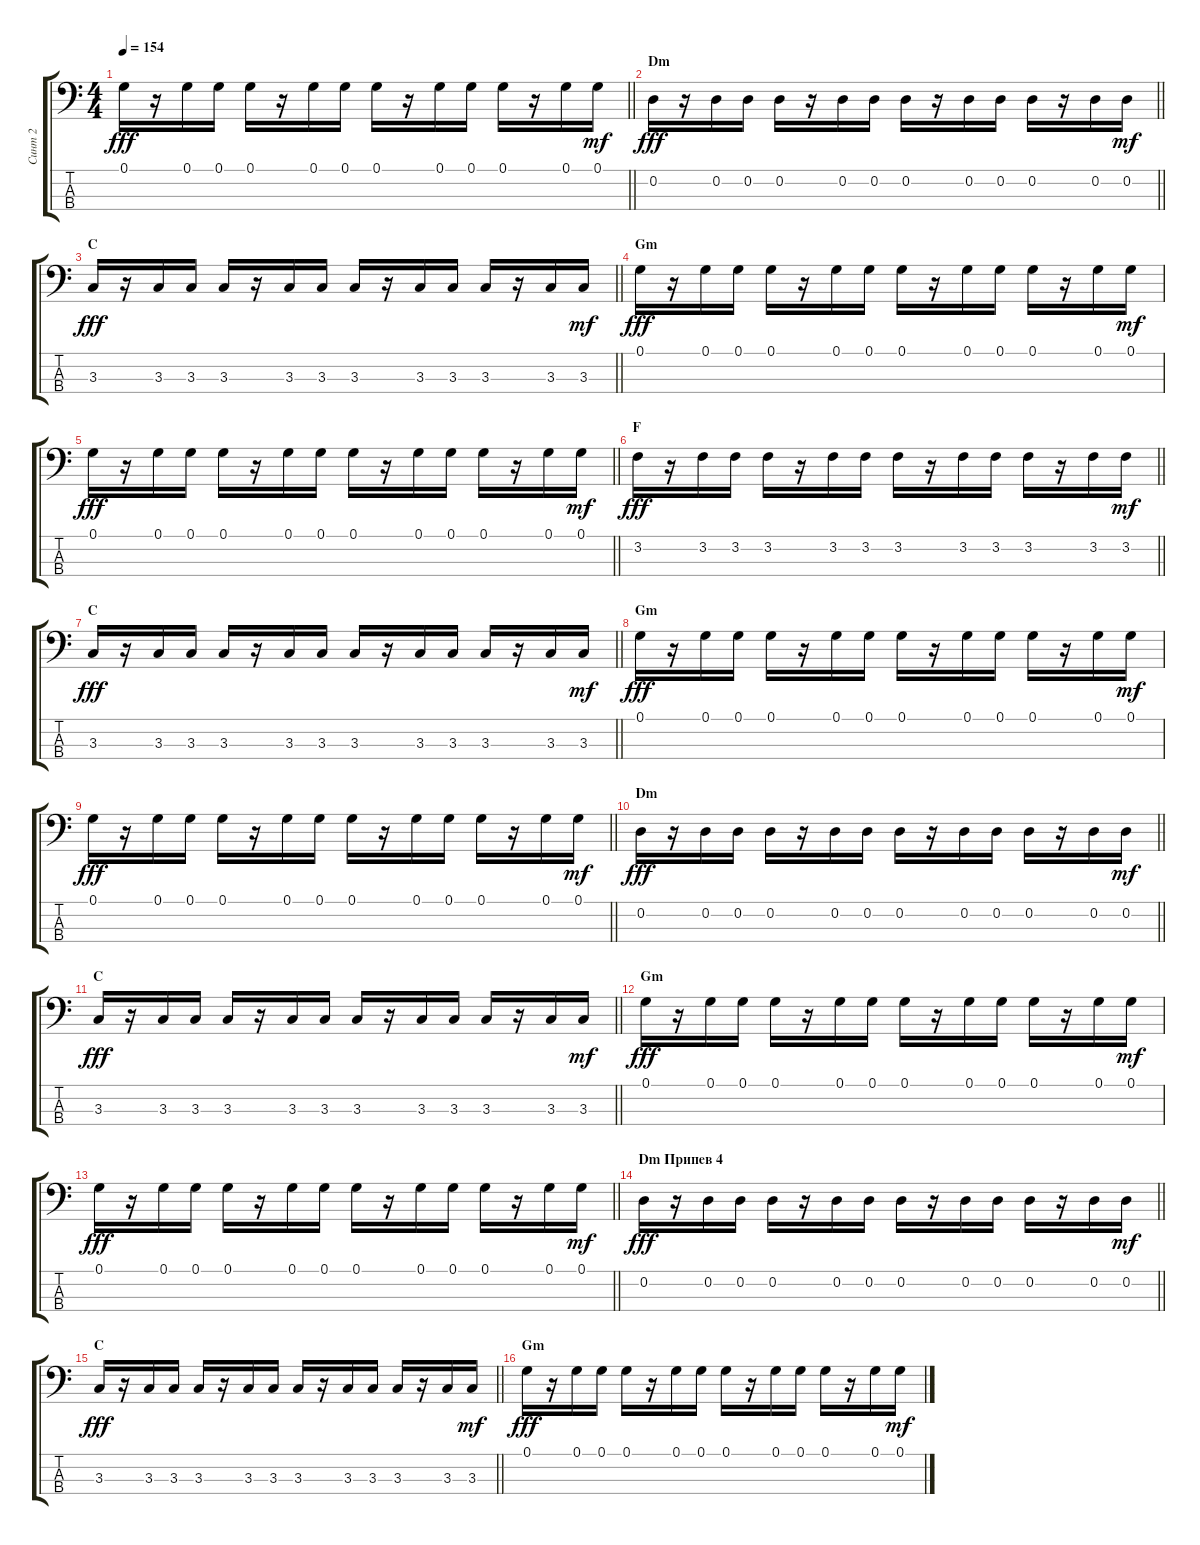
\track ("Синт 2" "Синт 2") {instrument synthbass2}
\staff {score tabs}
\tuning (G2 D2 A1 E1) {hide}
\ts (4 4)
\tempo 154
\clef f4
\barLineRight lightlight
\ks c
0.1.16{dy fff} r.16 0.1.16 0.1.16 0.1.16 r.16 0.1.16 0.1.16 0.1.16 r.16 0.1.16 0.1.16 0.1.16 r.16 0.1.16 0.1.16{dy mf} |
\section ("" "Dm")
\barLineRight lightlight
0.2.16{dy fff} r.16 0.2.16 0.2.16 0.2.16 r.16 0.2.16 0.2.16 0.2.16 r.16 0.2.16 0.2.16 0.2.16 r.16 0.2.16 0.2.16{dy mf} |
\section ("" "C")
\barLineRight lightlight
3.3.16{dy fff} r.16 3.3.16 3.3.16 3.3.16 r.16 3.3.16 3.3.16 3.3.16 r.16 3.3.16 3.3.16 3.3.16 r.16 3.3.16 3.3.16{dy mf} |
\section ("" "Gm")
0.1.16{dy fff} r.16 0.1.16 0.1.16 0.1.16 r.16 0.1.16 0.1.16 0.1.16 r.16 0.1.16 0.1.16 0.1.16 r.16 0.1.16 0.1.16{dy mf} |
\barLineRight lightlight
0.1.16{dy fff} r.16 0.1.16 0.1.16 0.1.16 r.16 0.1.16 0.1.16 0.1.16 r.16 0.1.16 0.1.16 0.1.16 r.16 0.1.16 0.1.16{dy mf} |
\section ("" "F")
\barLineRight lightlight
3.2.16{dy fff} r.16 3.2.16 3.2.16 3.2.16 r.16 3.2.16 3.2.16 3.2.16 r.16 3.2.16 3.2.16 3.2.16 r.16 3.2.16 3.2.16{dy mf} |
\section ("" "C")
\barLineRight lightlight
3.3.16{dy fff} r.16 3.3.16 3.3.16 3.3.16 r.16 3.3.16 3.3.16 3.3.16 r.16 3.3.16 3.3.16 3.3.16 r.16 3.3.16 3.3.16{dy mf} |
\section ("" "Gm")
0.1.16{dy fff} r.16 0.1.16 0.1.16 0.1.16 r.16 0.1.16 0.1.16 0.1.16 r.16 0.1.16 0.1.16 0.1.16 r.16 0.1.16 0.1.16{dy mf} |
\barLineRight lightlight
0.1.16{dy fff} r.16 0.1.16 0.1.16 0.1.16 r.16 0.1.16 0.1.16 0.1.16 r.16 0.1.16 0.1.16 0.1.16 r.16 0.1.16 0.1.16{dy mf} |
\section ("" "Dm")
\barLineRight lightlight
0.2.16{dy fff} r.16 0.2.16 0.2.16 0.2.16 r.16 0.2.16 0.2.16 0.2.16 r.16 0.2.16 0.2.16 0.2.16 r.16 0.2.16 0.2.16{dy mf} |
\section ("" "C")
\barLineRight lightlight
3.3.16{dy fff} r.16 3.3.16 3.3.16 3.3.16 r.16 3.3.16 3.3.16 3.3.16 r.16 3.3.16 3.3.16 3.3.16 r.16 3.3.16 3.3.16{dy mf} |
\section ("" "Gm")
0.1.16{dy fff} r.16 0.1.16 0.1.16 0.1.16 r.16 0.1.16 0.1.16 0.1.16 r.16 0.1.16 0.1.16 0.1.16 r.16 0.1.16 0.1.16{dy mf} |
\barLineRight lightlight
0.1.16{dy fff} r.16 0.1.16 0.1.16 0.1.16 r.16 0.1.16 0.1.16 0.1.16 r.16 0.1.16 0.1.16 0.1.16 r.16 0.1.16 0.1.16{dy mf} |
\section ("" "Dm Припев 4")
\barLineRight lightlight
0.2.16{dy fff} r.16 0.2.16 0.2.16 0.2.16 r.16 0.2.16 0.2.16 0.2.16 r.16 0.2.16 0.2.16 0.2.16 r.16 0.2.16 0.2.16{dy mf} |
\section ("" "C")
\barLineRight lightlight
3.3.16{dy fff} r.16 3.3.16 3.3.16 3.3.16 r.16 3.3.16 3.3.16 3.3.16 r.16 3.3.16 3.3.16 3.3.16 r.16 3.3.16 3.3.16{dy mf} |
\section ("" "Gm")
0.1.16{dy fff} r.16 0.1.16 0.1.16 0.1.16 r.16 0.1.16 0.1.16 0.1.16 r.16 0.1.16 0.1.16 0.1.16 r.16 0.1.16 0.1.16{dy mf}
